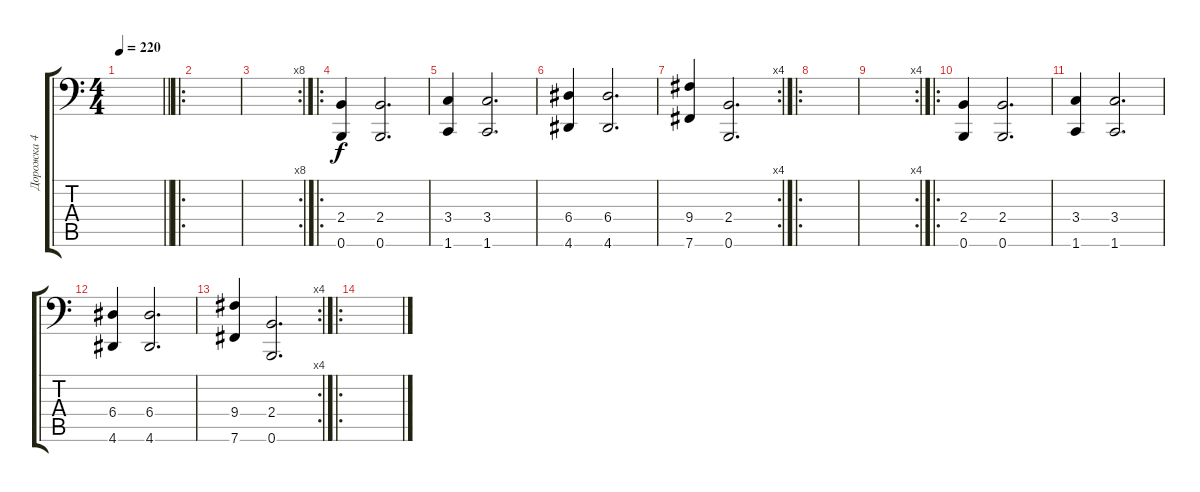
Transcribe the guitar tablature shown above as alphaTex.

\track ("Дорожка 4" "Дорожка 4") {instrument electricbasspick}
\staff {score tabs}
\tuning (B2 Gb2 D2 A1 E1 B0) {hide}
\ts (4 4)
\tempo 220
\clef f4
\barLineRight lightlight
\ks c
|
\ro
|
\rc 8
|
\ro
(2.4 0.6).4 (2.4 0.6).2{d} |
(3.4 1.6).4 (3.4 1.6).2{d} |
(6.4 4.6).4 (6.4 4.6).2{d} |
\rc 4
(9.4 7.6).4 (2.4 0.6).2{d} |
\ro
|
\rc 4
|
\ro
(2.4 0.6).4 (2.4 0.6).2{d} |
(3.4 1.6).4 (3.4 1.6).2{d} |
(6.4 4.6).4 (6.4 4.6).2{d} |
\rc 4
(9.4 7.6).4 (2.4 0.6).2{d} |
\ro
